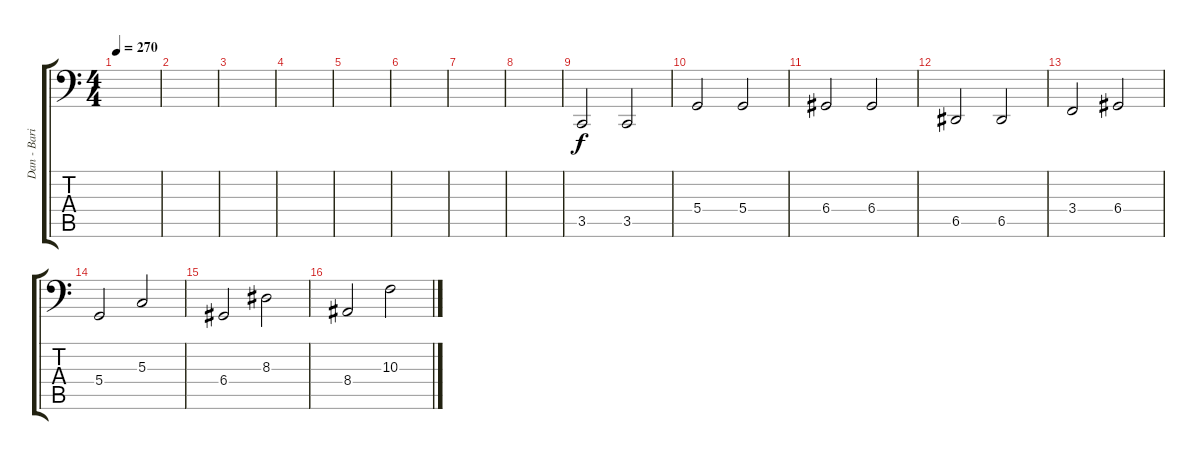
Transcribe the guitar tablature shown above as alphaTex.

\track ("Dan - Bari Sax" "Dan - Bari") {instrument baritonesax}
\staff {score tabs}
\tuning (E3 B2 G2 D2 A1 E1) {hide}
\ts (4 4)
\tempo 270
\clef f4
\ks c
|
|
|
|
|
|
|
|
3.5.2 3.5.2 |
5.4.2 5.4.2 |
6.4.2 6.4.2 |
6.5.2 6.5.2 |
3.4.2 6.4.2 |
5.4.2 5.3.2 |
6.4.2 8.3.2 |
8.4.2 10.3.2
